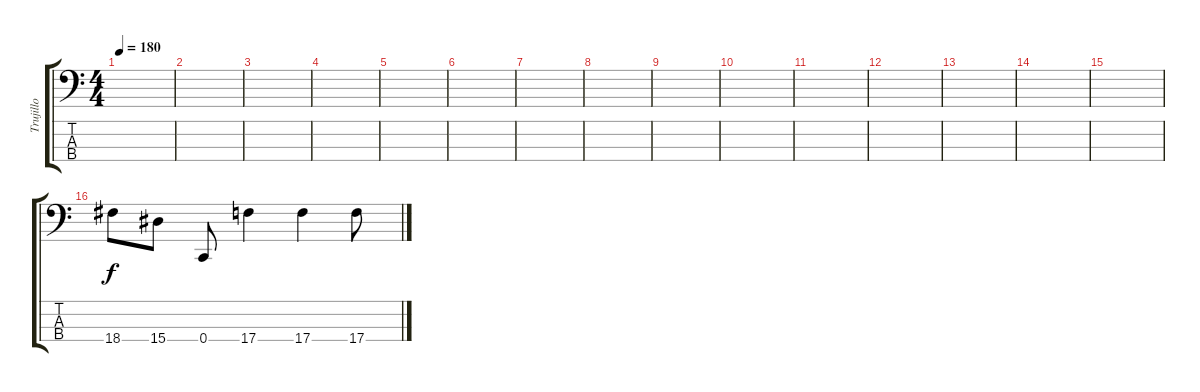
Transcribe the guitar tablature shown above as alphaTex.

\track ("Trujillo" "Trujillo") {instrument electricbassfinger}
\staff {score tabs}
\tuning (Eb2 Bb1 F1 C1) {hide}
\ts (4 4)
\tempo 180
\clef f4
\ks c
|
|
|
|
|
|
|
|
|
|
|
|
|
|
|
18.4.8 15.4.8 0.4.8 17.4.4 17.4.4 17.4.8
